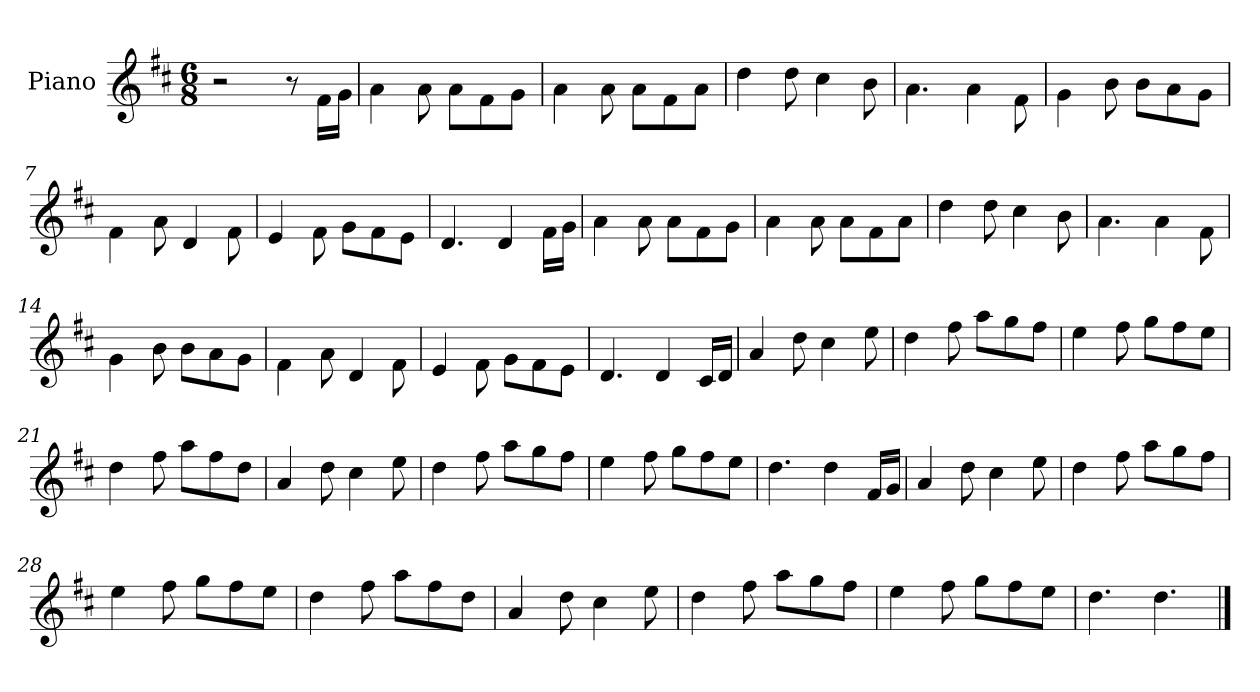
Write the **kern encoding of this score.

**kern
*part1
*staff1
*I"Piano
*I'Pno
*clefG2
*k[f#c#]
*M6/8
=1
2r
8r
16f#\LL
16g\JJ
=2
4a\
8a\
8a\L
8f#\
8g\J
=3
4a\
8a\
8a\L
8f#\
8a\J
=4
4dd\
8dd\
4cc#\
8b\
=5
4.a\
4a\
8f#\
=6
4g\
8b\
8b\L
8a\
8g\J
=7
4f#\
8a\
4d/
8f#\
=8
4e/
8f#\
8g\L
8f#\
8e\J
=9
4.d/
4d/
16f#\LL
16g\JJ
=10
4a\
8a\
8a\L
8f#\
8g\J
=11
4a\
8a\
8a\L
8f#\
8a\J
=12
4dd\
8dd\
4cc#\
8b\
=13
4.a\
4a\
8f#\
=14
4g\
8b\
8b\L
8a\
8g\J
=15
4f#\
8a\
4d/
8f#\
=16
4e/
8f#\
8g\L
8f#\
8e\J
=17
4.d/
4d/
16c#/LL
16d/JJ
=18
4a/
8dd\
4cc#\
8ee\
=19
4dd\
8ff#\
8aa\L
8gg\
8ff#\J
=20
4ee\
8ff#\
8gg\L
8ff#\
8ee\J
=21
4dd\
8ff#\
8aa\L
8ff#\
8dd\J
=22
4a/
8dd\
4cc#\
8ee\
=23
4dd\
8ff#\
8aa\L
8gg\
8ff#\J
=24
4ee\
8ff#\
8gg\L
8ff#\
8ee\J
=25
4.dd\
4dd\
16f#/LL
16g/JJ
=26
4a/
8dd\
4cc#\
8ee\
=27
4dd\
8ff#\
8aa\L
8gg\
8ff#\J
=28
4ee\
8ff#\
8gg\L
8ff#\
8ee\J
=29
4dd\
8ff#\
8aa\L
8ff#\
8dd\J
=30
4a/
8dd\
4cc#\
8ee\
=31
4dd\
8ff#\
8aa\L
8gg\
8ff#\J
=32
4ee\
8ff#\
8gg\L
8ff#\
8ee\J
=33
4.dd\
4.dd\
==
*-
